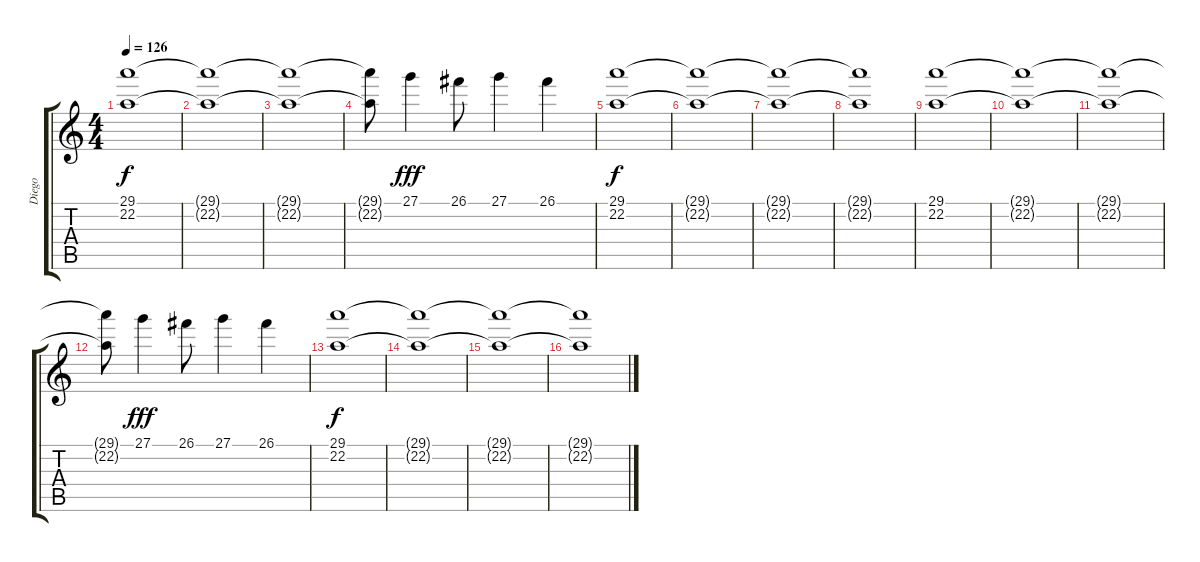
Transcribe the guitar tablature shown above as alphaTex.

\track ("Diego" "Diego") {instrument rockorgan}
\staff {score tabs}
\tuning (E4 B3 G3 D3 A2 E2) {hide}
\ts (4 4)
\tempo 126
\clef g2
\ks c
(29.1 22.2).1{dy f} |
(29.1{t} 22.2{t}).1 |
(29.1{t} 22.2{t}).1 |
(29.1{t} 22.2{t}).8 27.1.4{dy fff} 26.1.8 27.1.4 26.1.4 |
(29.1 22.2).1{dy f} |
(29.1{t} 22.2{t}).1 |
(29.1{t} 22.2{t}).1 |
(29.1{t} 22.2{t}).1 |
(29.1 22.2).1 |
(29.1{t} 22.2{t}).1 |
(29.1{t} 22.2{t}).1 |
(29.1{t} 22.2{t}).8 27.1.4{dy fff} 26.1.8 27.1.4 26.1.4 |
(29.1 22.2).1{dy f} |
(29.1{t} 22.2{t}).1 |
(29.1{t} 22.2{t}).1 |
(29.1{t} 22.2{t}).1
